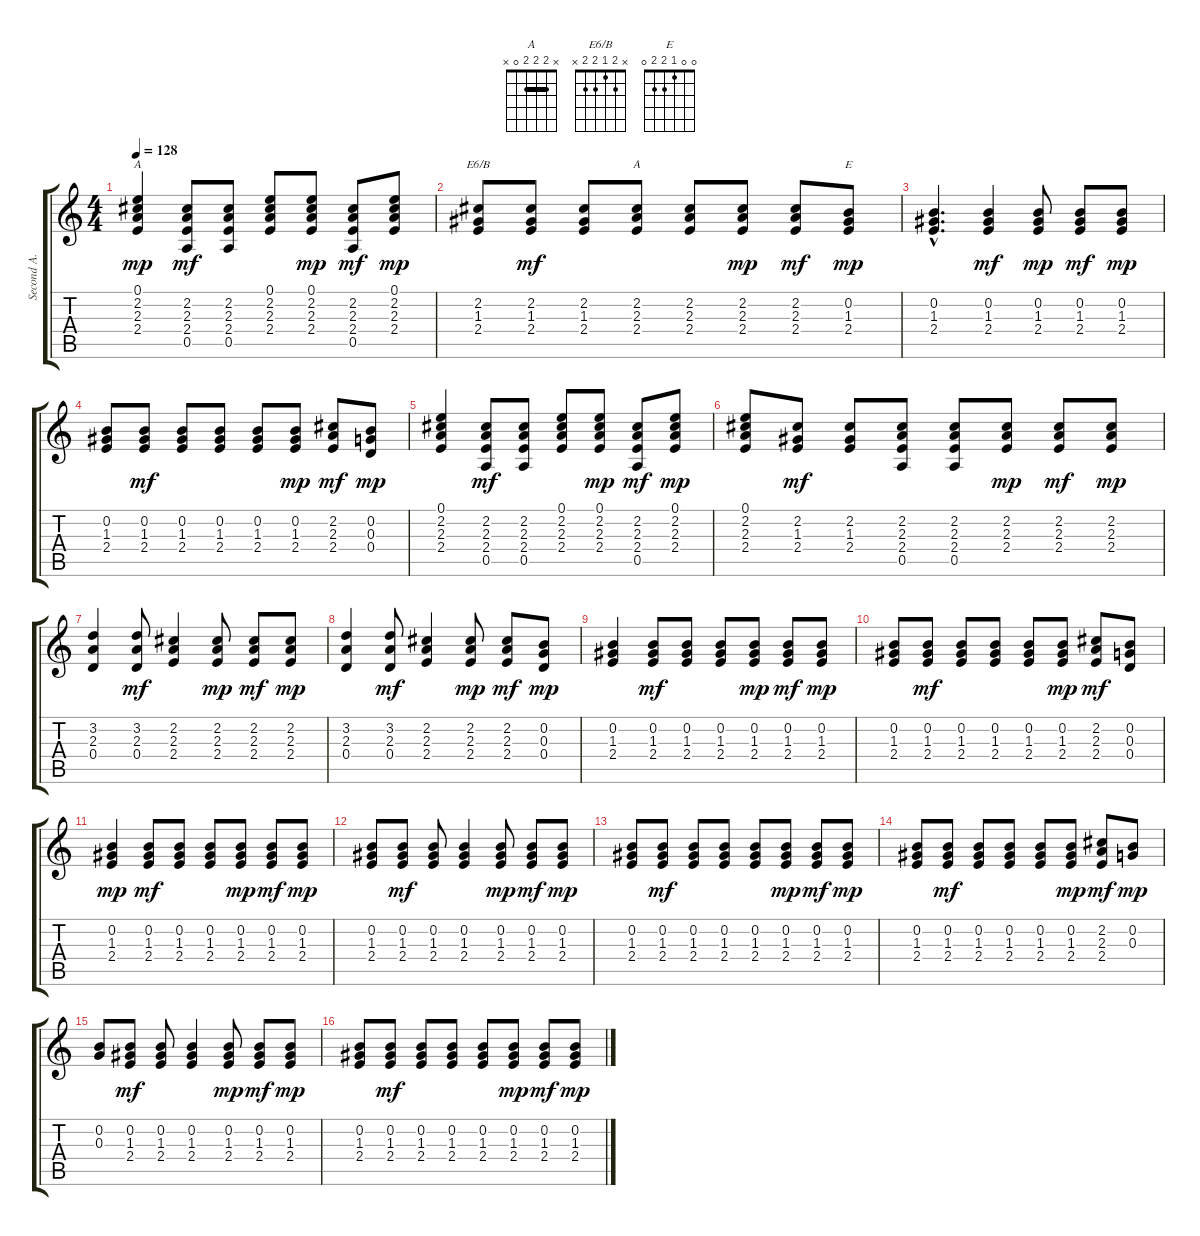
\track ("Second A. Guitar" "Second A. ") {instrument acousticguitarsteel}
\staff {score tabs}
\tuning (E4 B3 G3 D3 A2 E2) {hide}
\chord ("A" 0 2 2 2 0 x)
\chord ("E6/B" x 2 1 2 2 x)
\chord ("A" x 2 2 2 0 x) {barre 2}
\chord ("E" 0 0 1 2 2 0)
\ts (4 4)
\tempo 128
\clef g2
\ks c
(0.1 2.2 2.3 2.4).4{ch "A" dy mp} (2.2 2.3 2.4 0.5).8{dy mf} (2.2 2.3 2.4 0.5).8 (0.1 2.2 2.3 2.4).8 (0.1 2.2 2.3 2.4).8{dy mp} (2.2 2.3 2.4 0.5).8{dy mf} (0.1 2.2 2.3 2.4).8{dy mp} |
(2.2 1.3 2.4).8{ch "E6/B"} (2.2 1.3 2.4).8{dy mf} (2.2 1.3 2.4).8 (2.2 2.3 2.4).8{ch "A"} (2.2 2.3 2.4).8 (2.2 2.3 2.4).8{dy mp} (2.2 2.3 2.4).8{dy mf} (0.2 1.3 2.4).8{ch "E" dy mp} |
(0.2{hac} 1.3{hac} 2.4{hac}).4{d volume 10} (0.2 1.3 2.4).4{dy mf} (0.2 1.3 2.4).8{dy mp} (0.2 1.3 2.4).8{dy mf} (0.2 1.3 2.4).8{dy mp} |
(0.2 1.3 2.4).8 (0.2 1.3 2.4).8{dy mf} (0.2 1.3 2.4).8 (0.2 1.3 2.4).8 (0.2 1.3 2.4).8 (0.2 1.3 2.4).8{dy mp} (2.2 2.3 2.4).8{dy mf} (0.2 0.3 0.4).8{dy mp} |
(0.1 2.2 2.3 2.4).4 (2.2 2.3 2.4 0.5).8{dy mf} (2.2 2.3 2.4 0.5).8 (0.1 2.2 2.3 2.4).8 (0.1 2.2 2.3 2.4).8{dy mp} (2.2 2.3 2.4 0.5).8{dy mf} (0.1 2.2 2.3 2.4).8{dy mp} |
(0.1 2.2 2.3 2.4).8 (2.2 1.3 2.4).8{dy mf} (2.2 1.3 2.4).8 (2.2 2.3 2.4 0.5).8 (2.2 2.3 2.4 0.5).8 (2.2 2.3 2.4).8{dy mp} (2.2 2.3 2.4).8{dy mf} (2.2 2.3 2.4).8{dy mp} |
(3.2 2.3 0.4).4 (3.2 2.3 0.4).8{dy mf} (2.2 2.3 2.4).4 (2.2 2.3 2.4).8{dy mp} (2.2 2.3 2.4).8{dy mf} (2.2 2.3 2.4).8{dy mp} |
(3.2 2.3 0.4).4 (3.2 2.3 0.4).8{dy mf} (2.2 2.3 2.4).4 (2.2 2.3 2.4).8{dy mp} (2.2 2.3 2.4).8{dy mf} (0.2 0.3 0.4).8{dy mp} |
(0.2 1.3 2.4).4 (0.2 1.3 2.4).8{dy mf} (0.2 1.3 2.4).8 (0.2 1.3 2.4).8 (0.2 1.3 2.4).8{dy mp} (0.2 1.3 2.4).8{dy mf} (0.2 1.3 2.4).8{dy mp} |
(0.2 1.3 2.4).8 (0.2 1.3 2.4).8{dy mf} (0.2 1.3 2.4).8 (0.2 1.3 2.4).8 (0.2 1.3 2.4).8 (0.2 1.3 2.4).8{dy mp} (2.2 2.3 2.4).8{dy mf} (0.2 0.3 0.4).8 |
(0.2 1.3 2.4).4{dy mp} (0.2 1.3 2.4).8{dy mf} (0.2 1.3 2.4).8 (0.2 1.3 2.4).8 (0.2 1.3 2.4).8{dy mp} (0.2 1.3 2.4).8{dy mf} (0.2 1.3 2.4).8{dy mp} |
(0.2 1.3 2.4).8 (0.2 1.3 2.4).8{dy mf} (0.2 1.3 2.4).8 (0.2 1.3 2.4).4 (0.2 1.3 2.4).8{dy mp} (0.2 1.3 2.4).8{dy mf} (0.2 1.3 2.4).8{dy mp} |
(0.2 1.3 2.4).8 (0.2 1.3 2.4).8{dy mf} (0.2 1.3 2.4).8 (0.2 1.3 2.4).8 (0.2 1.3 2.4).8 (0.2 1.3 2.4).8{dy mp} (0.2 1.3 2.4).8{dy mf} (0.2 1.3 2.4).8{dy mp} |
(0.2 1.3 2.4).8 (0.2 1.3 2.4).8{dy mf} (0.2 1.3 2.4).8 (0.2 1.3 2.4).8 (0.2 1.3 2.4).8 (0.2 1.3 2.4).8{dy mp} (2.2 2.3 2.4).8{dy mf} (0.2 0.3).8{dy mp} |
(0.2 0.3).8 (0.2 1.3 2.4).8{dy mf} (0.2 1.3 2.4).8 (0.2 1.3 2.4).4 (0.2 1.3 2.4).8{dy mp} (0.2 1.3 2.4).8{dy mf} (0.2 1.3 2.4).8{dy mp} |
(0.2 1.3 2.4).8 (0.2 1.3 2.4).8{dy mf} (0.2 1.3 2.4).8 (0.2 1.3 2.4).8 (0.2 1.3 2.4).8 (0.2 1.3 2.4).8{dy mp} (0.2 1.3 2.4).8{dy mf} (0.2 1.3 2.4).8{dy mp}
